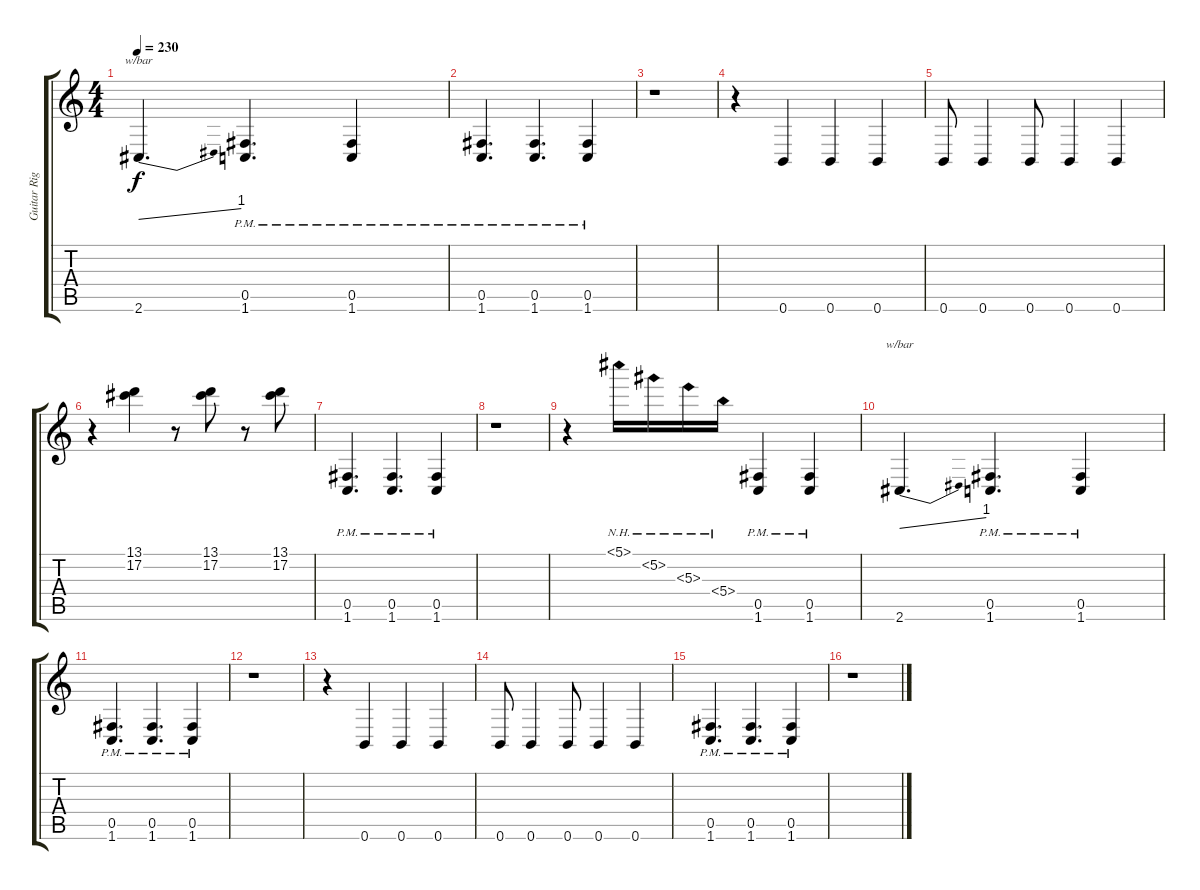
\track ("Guitar Right" "Guitar Rig") {instrument overdrivenguitar}
\staff {score tabs}
\tuning (Db4 Ab3 E3 B2 Gb2 B1) {hide}
\ts (4 4)
\tempo 230
\clef g2
\ks c
2.6.4{d tbe (dive default 0 0 60 4) dy f} (0.5{pm} 1.6{pm}).4{d} (0.5{pm} 1.6{pm}).4 |
(0.5{pm} 1.6{pm}).4{d} (0.5{pm} 1.6{pm}).4{d} (0.5{pm} 1.6{pm}).4 |
r.1 |
r.4 0.6.4 0.6.4 0.6.4 |
0.6.8 0.6.4 0.6.8 0.6.4 0.6.4 |
r.4 (13.1 17.2).4 r.8 (13.1 17.2).8 r.8 (13.1 17.2).8 |
(0.5{pm} 1.6{pm}).4{d} (0.5{pm} 1.6{pm}).4{d} (0.5{pm} 1.6{pm}).4 |
r.1 |
r.4 5.1{nh}.16 5.2{nh}.16 5.3{nh}.16 5.4{nh}.16 (0.5{pm} 1.6{pm}).4 (0.5{pm} 1.6{pm}).4 |
2.6.4{d tbe (dive default 0 0 60 4)} (0.5{pm} 1.6{pm}).4{d} (0.5{pm} 1.6{pm}).4 |
(0.5{pm} 1.6{pm}).4{d} (0.5{pm} 1.6{pm}).4{d} (0.5{pm} 1.6{pm}).4 |
r.1 |
r.4 0.6.4 0.6.4 0.6.4 |
0.6.8 0.6.4 0.6.8 0.6.4 0.6.4 |
(0.5{pm} 1.6{pm}).4{d} (0.5{pm} 1.6{pm}).4{d} (0.5{pm} 1.6{pm}).4 |
r.1
